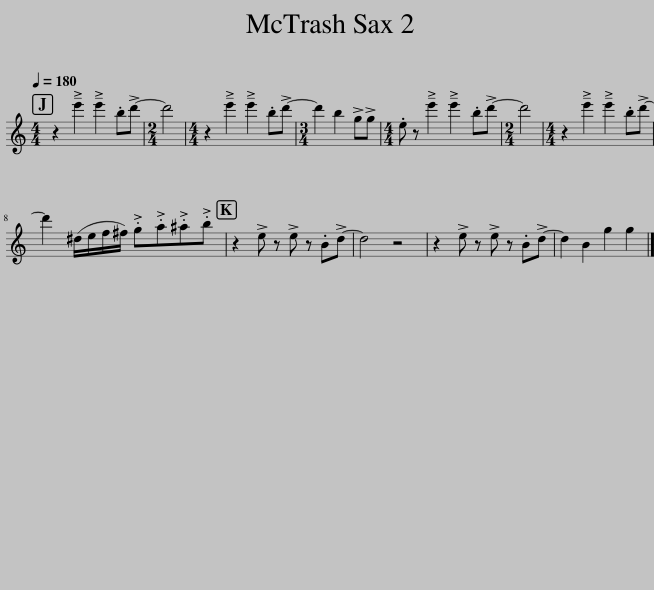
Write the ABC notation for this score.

X:1
L:1/8
Q:1/4=180
M:4/4
I:linebreak $
K:none
V:1 treble transpose=-9
V:1
[K:C] z2 e'2 e'2 .b!>!d'- |[M:2/4] d'4 |[M:4/4] z2 e'2 e'2 .b!>!d'- |[M:3/4] d'2 b2 !>!g!>!g |[M:4/4] .e z e'2 e'2 .b!>!d'- | %5
[M:2/4] d'4 |[M:4/4] z2 e'2 e'2 .b!>!d'- |$ d'2 (^d/e/f/^f/) .g.a.^a.b | z2 !>!e z !>!e z .B!>!d- | d4 z4 | %10
 z2 !>!e z !>!e z .B!>!d- | d2 B2 g2 g2 |] %12
